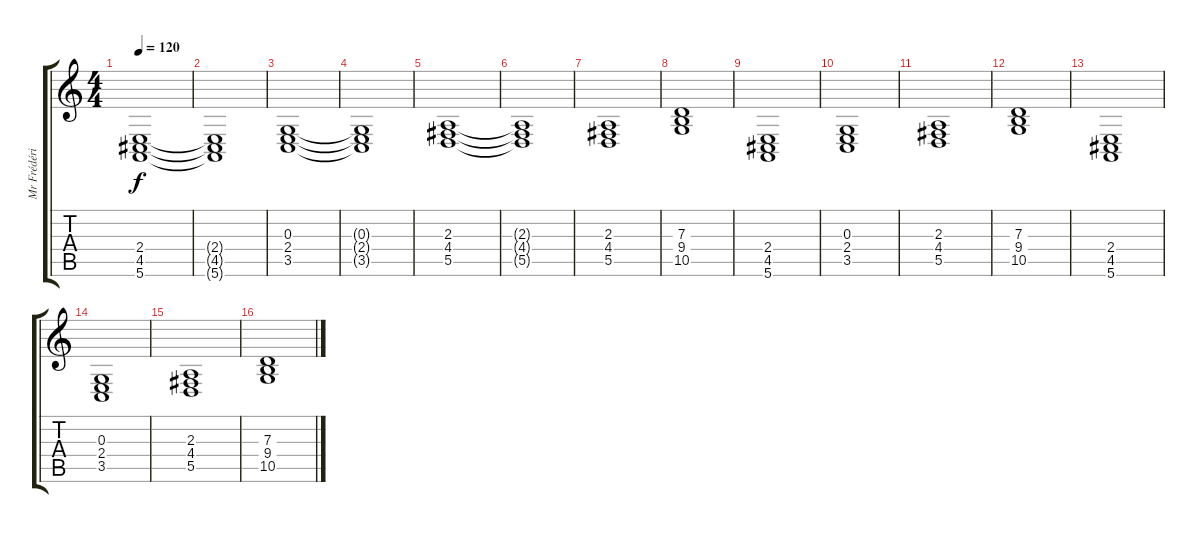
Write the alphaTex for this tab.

\track ("Mr Frédéric" "Mr Frédéri") {instrument rockorgan}
\staff {score tabs}
\tuning (E4 B3 G3 D3 A2 E2) {hide}
\ts (4 4)
\tempo 120
\clef g2
\ks c
(2.4 4.5 5.6).1{dy f} |
(2.4{t} 4.5{t} 5.6{t}).1 |
(0.3 2.4 3.5).1 |
(0.3{t} 2.4{t} 3.5{t}).1 |
(2.3 4.4 5.5).1 |
(2.3{t} 4.4{t} 5.5{t}).1 |
(2.3 4.4 5.5).1 |
(7.3 9.4 10.5).1 |
(2.4 4.5 5.6).1 |
(0.3 2.4 3.5).1 |
(2.3 4.4 5.5).1 |
(7.3 9.4 10.5).1 |
(2.4 4.5 5.6).1 |
(0.3 2.4 3.5).1 |
(2.3 4.4 5.5).1 |
(7.3 9.4 10.5).1
